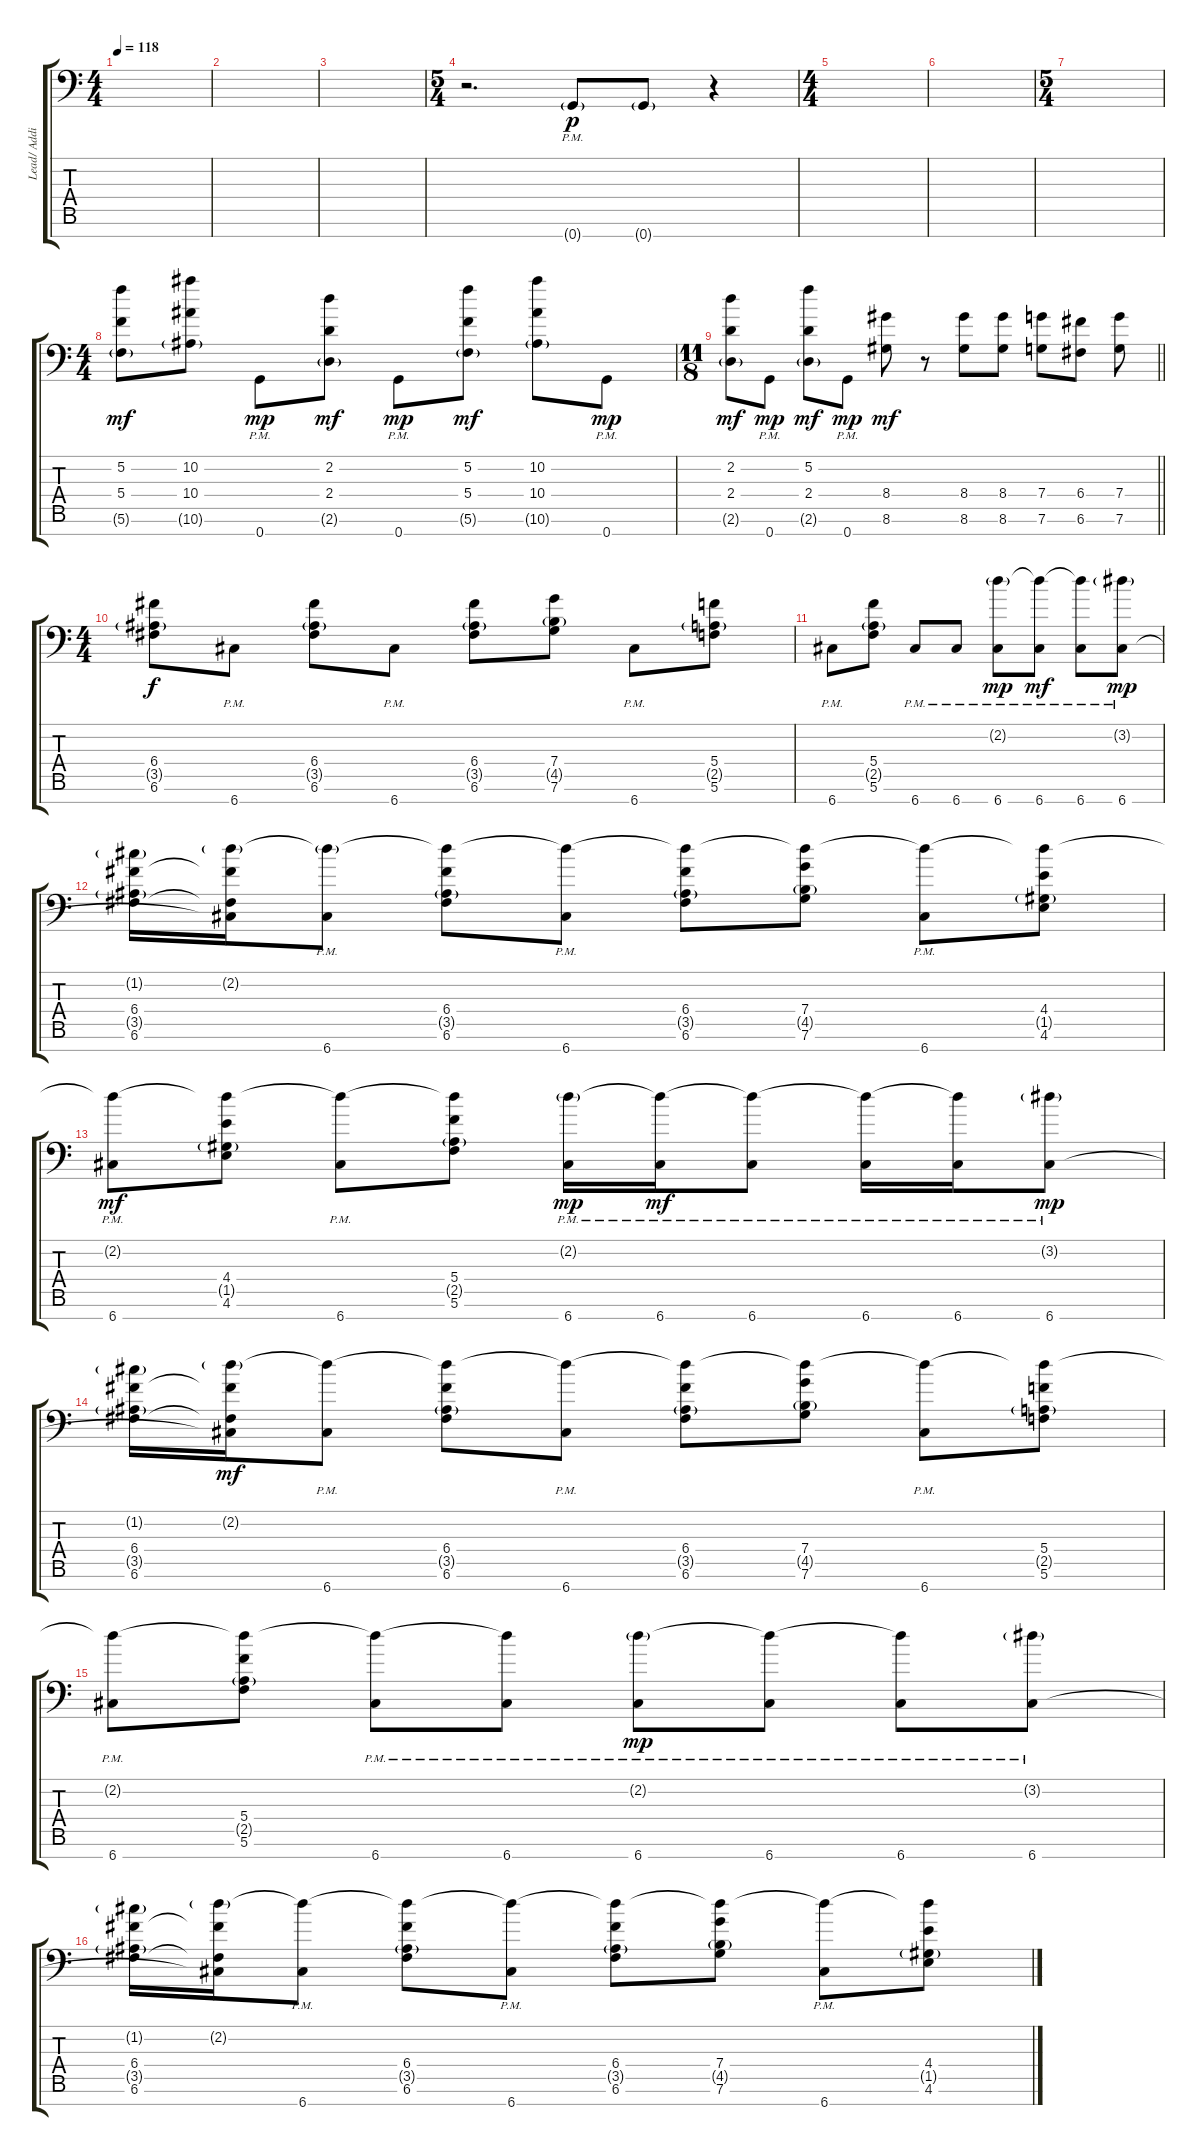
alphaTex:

\track ("Lead/ Additional" "Lead/ Addi") {instrument overdrivenguitar}
\staff {score tabs}
\tuning (E4 C4 G3 C3 G2 C2 G1) {hide}
\ts (4 4)
\tempo 118
\clef f4
\ks c
|
|
|
\ts (5 4)
r.2{d} 0.7{g pm}.8{dy p} 0.7{g}.8 r.4 |
\ts (4 4)
|
|
\ts (5 4)
|
\ts (4 4)
(5.2 5.4 5.6{g}).8{dy mf} (10.2 10.4 10.6{g}).8 0.7{pm}.8{dy mp} (2.2 2.4 2.6{g}).8{dy mf} 0.7{pm}.8{dy mp} (5.2 5.4 5.6{g}).8{dy mf} (10.2 10.4 10.6{g}).8 0.7{pm}.8{dy mp} |
\ts (11 8)
\barLineRight lightlight
(2.2 2.4 2.6{g}).8{dy mf} 0.7{pm}.8{dy mp} (5.2 2.4 2.6{g}).8{dy mf} 0.7{pm}.8{dy mp} (8.4 8.6).8{dy mf} r.8 (8.4 8.6).8 (8.4 8.6).8 (7.4 7.6).8 (6.4 6.6).8 (7.4 7.6).8 |
\ts (4 4)
(6.4 3.5{g} 6.6).8{dy f} 6.7{pm}.8 (6.4 3.5{g} 6.6).8 6.7{pm}.8 (6.4 3.5{g} 6.6).8 (7.4 4.5{g} 7.6).8 6.7{pm}.8 (5.4 2.5{g} 5.6).8 |
6.7{pm}.8 (5.4 2.5{g} 5.6).8 6.7{pm}.8 6.7{pm}.8 (2.2{g} 6.7{pm}).8{dy mp} (2.2{t} 6.7{pm}).8{dy mf} (2.2{t} 6.7{pm}).8 (3.2{g} 6.7{pm}).8{dy mp} |
(1.2{g} 6.4 3.5{g} 6.6).16 (2.2{g} 6.4{t} 6.6{t} 6.7{t}).16 (2.2{g t} 6.7{pm}).8 (2.2{t} 6.4 3.5{g} 6.6).8 (2.2{t} 6.7{pm}).8 (2.2{t} 6.4 3.5{g} 6.6).8 (2.2{t} 7.4 4.5{g} 7.6).8 (2.2{t} 6.7{pm}).8 (2.2{t} 4.4 1.5{g} 4.6).8 |
(2.2{t} 6.7{pm}).8{dy mf} (2.2{t} 4.4 1.5{g} 4.6).8 (2.2{t} 6.7{pm}).8 (2.2{t} 5.4 2.5{g} 5.6).8 (2.2{g} 6.7{pm}).16{dy mp} (2.2{t} 6.7{pm}).16{dy mf} (2.2{t} 6.7{pm}).8 (2.2{t} 6.7{pm}).16 (2.2{t} 6.7{pm}).16 (3.2{g} 6.7{pm}).8{dy mp} |
(1.2{g} 6.4 3.5{g} 6.6).16 (2.2{g} 6.4{t} 6.6{t} 6.7{t}).16{dy mf} (2.2{t} 6.7{pm}).8 (2.2{t} 6.4 3.5{g} 6.6).8 (2.2{t} 6.7{pm}).8 (2.2{t} 6.4 3.5{g} 6.6).8 (2.2{t} 7.4 4.5{g} 7.6).8 (2.2{t} 6.7{pm}).8 (2.2{t} 5.4 2.5{g} 5.6).8 |
(2.2{t} 6.7{pm}).8 (2.2{t} 5.4 2.5{g} 5.6).8 (2.2{t} 6.7{pm}).8 (2.2{t} 6.7{pm}).8 (2.2{g} 6.7{pm}).8{dy mp} (2.2{t} 6.7{pm}).8 (2.2{t} 6.7{pm}).8 (3.2{g} 6.7{pm}).8 |
(1.2{g} 6.4 3.5{g} 6.6).16 (2.2{g} 6.4{t} 6.6{t} 6.7{t}).16 (2.2{t} 6.7{pm}).8 (2.2{t} 6.4 3.5{g} 6.6).8 (2.2{t} 6.7{pm}).8 (2.2{t} 6.4 3.5{g} 6.6).8 (2.2{t} 7.4 4.5{g} 7.6).8 (2.2{t} 6.7{pm}).8 (2.2{t} 4.4 1.5{g} 4.6).8
